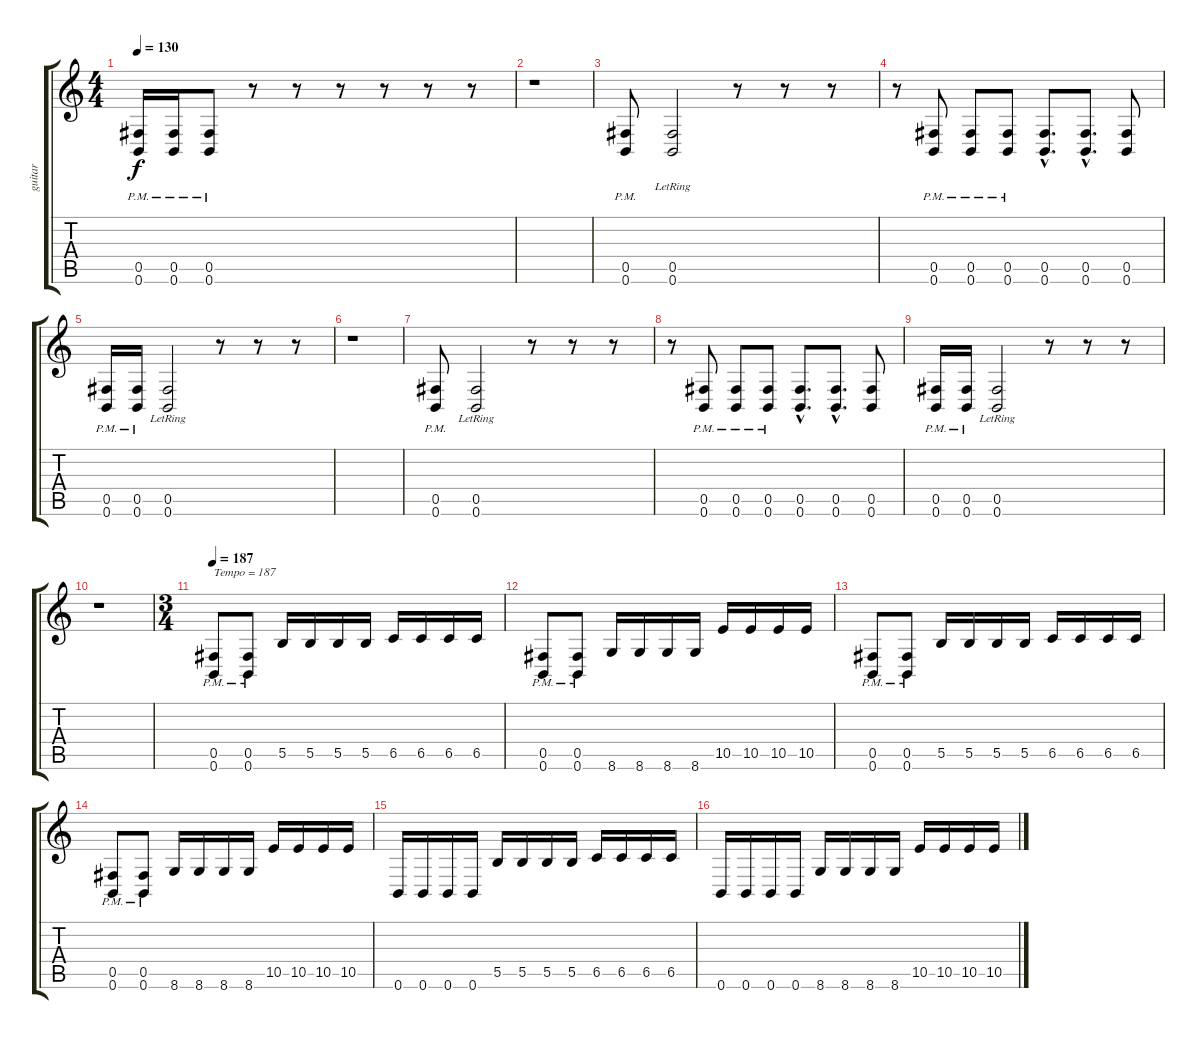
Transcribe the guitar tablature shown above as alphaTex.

\track ("guitar" "guitar") {instrument distortionguitar}
\staff {score tabs}
\tuning (Db4 Ab3 E3 B2 Gb2 B1) {hide}
\ts (4 4)
\tempo 130
\clef g2
\ks c
(0.5{pm} 0.6{pm}).16{dy f} (0.5{pm} 0.6{pm}).16 (0.5{pm} 0.6{pm}).8 r.8 r.8 r.8 r.8 r.8 r.8 |
r.1 |
(0.5{pm} 0.6{pm}).8 (0.5 0.6{lr}).2 r.8 r.8 r.8 |
r.8 (0.5{pm} 0.6{pm}).8 (0.5{pm} 0.6{pm}).8 (0.5{pm} 0.6{pm}).8 (0.5{hac} 0.6{hac}).8{d} (0.5{hac} 0.6{hac}).8{d} (0.5 0.6).8 |
(0.5{pm} 0.6{pm}).16 (0.5{pm} 0.6{pm}).16 (0.5{lr} 0.6).2 r.8 r.8 r.8 |
r.1 |
(0.5{pm} 0.6{pm}).8 (0.5 0.6{lr}).2 r.8 r.8 r.8 |
r.8 (0.5{pm} 0.6{pm}).8 (0.5{pm} 0.6{pm}).8 (0.5{pm} 0.6{pm}).8 (0.5{hac} 0.6{hac}).8{d} (0.5{hac} 0.6{hac}).8{d} (0.5 0.6).8 |
(0.5{pm} 0.6{pm}).16 (0.5{pm} 0.6{pm}).16 (0.5{lr} 0.6).2 r.8 r.8 r.8 |
r.1 |
\ts (3 4)
\tempo 187
(0.5{pm} 0.6{pm}).8{txt "Tempo = 187"} (0.5{pm} 0.6).8 5.5.16 5.5.16 5.5.16 5.5.16 6.5.16 6.5.16 6.5.16 6.5.16 |
(0.5{pm} 0.6{pm}).8 (0.5{pm} 0.6{pm}).8 8.6.16 8.6.16 8.6.16 8.6.16 10.5.16 10.5.16 10.5.16 10.5.16 |
(0.5{pm} 0.6{pm}).8 (0.5{pm} 0.6{pm}).8 5.5.16 5.5.16 5.5.16 5.5.16 6.5.16 6.5.16 6.5.16 6.5.16 |
(0.5{pm} 0.6{pm}).8 (0.5{pm} 0.6{pm}).8 8.6.16 8.6.16 8.6.16 8.6.16 10.5.16 10.5.16 10.5.16 10.5.16 |
0.6.16 0.6.16 0.6.16 0.6.16 5.5.16 5.5.16 5.5.16 5.5.16 6.5.16 6.5.16 6.5.16 6.5.16 |
0.6.16 0.6.16 0.6.16 0.6.16 8.6.16 8.6.16 8.6.16 8.6.16 10.5.16 10.5.16 10.5.16 10.5.16
